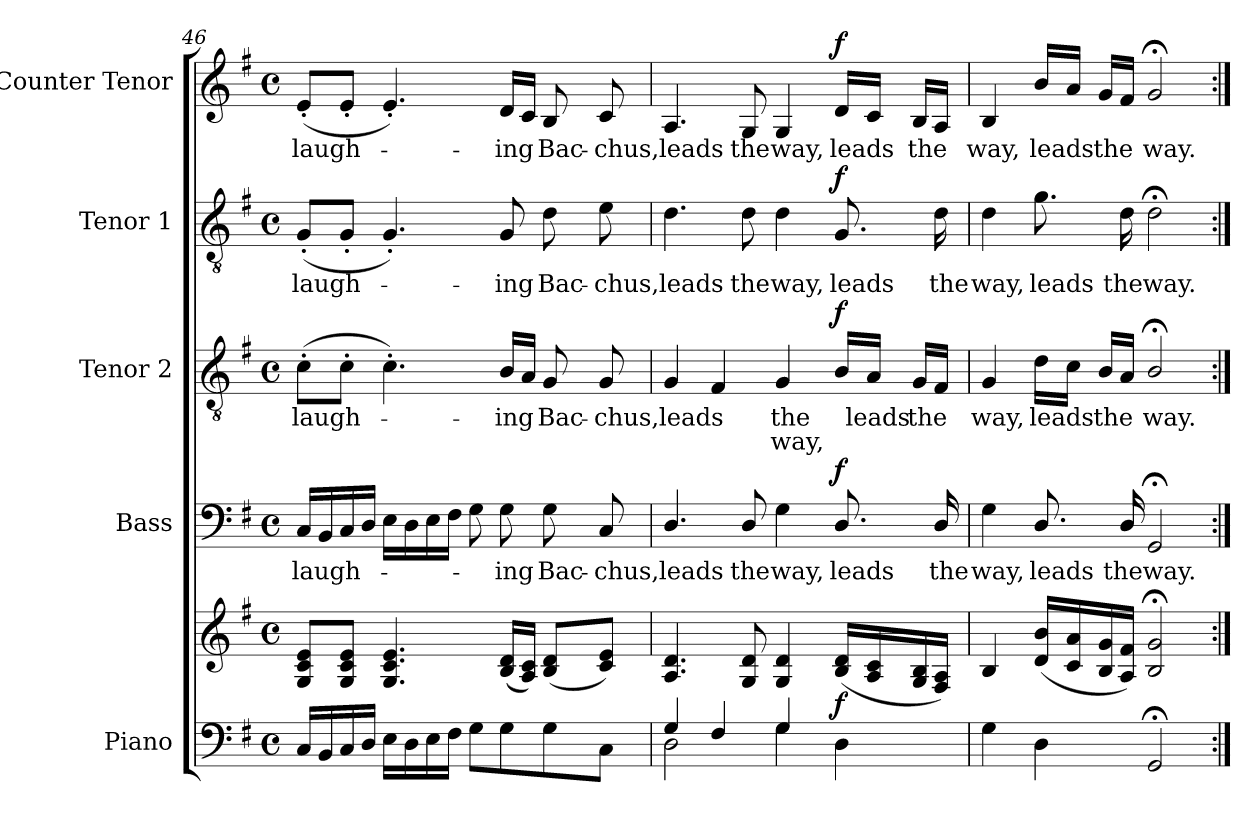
**kern	**kern	**dynam	**kern	**text	**dynam	**kern	**text	**text	**dynam	**kern	**text	**dynam	**kern	**text	**dynam
*part5	*part5	*part5	*part4	*part4	*part4	*part3	*part3	*part3	*part3	*part2	*part2	*part2	*part1	*part1	*part1
*staff6	*staff5	*staff5/6	*staff4	*staff4	*staff4	*staff3	*staff3	*staff3	*staff3	*staff2	*staff2	*staff2	*staff1	*staff1	*staff1
*I"Piano	*	*	*I"Bass	*	*	*I"Tenor 2	*	*	*	*I"Tenor 1	*	*	*I"Counter Tenor	*	*
*I'Pno.	*	*	*I'B.	*	*	*I'T2.	*	*	*	*I'T1.	*	*	*	*	*
!!LO:LB:g=z
*clefF4	*clefG2	*	*clefF4	*	*	*clefGv2	*	*	*	*clefGv2	*	*	*clefG2	*	*
*	*	*	*	*	*	*ITrd7c12	*	*	*	*ITrd7c12	*	*	*	*	*
*k[f#]	*k[f#]	*	*k[f#]	*	*	*k[f#]	*	*	*	*k[f#]	*	*	*k[f#]	*	*
*G:	*G:	*	*G:	*	*	*G:	*	*	*	*G:	*	*	*G:	*	*
*M4/4	*M4/4	*	*M4/4	*	*	*M4/4	*	*	*	*M4/4	*	*	*M4/4	*	*
*met(c)	*met(c)	*	*met(c)	*	*	*met(c)	*	*	*	*met(c)	*	*	*met(c)	*	*
=46	=46	=46	=46	=46	=46	=46	=46	=46	=46	=46	=46	=46	=46	=46	=46
!	!	!	!	!LO:LY:b:color=#000000	!	!	!	!	!	!	!	!	!	!	!
!	!	!	!	!	!	!	!LO:LY:b:color=#000000	!	!	!	!	!	!	!	!
!	!	!	!	!	!	!	!	!	!	!	!LO:LY:b:color=#000000	!	!	!	!
!	!	!	!	!	!	!	!	!	!	!	!	!	!	!LO:LY:b:color=#000000	!
16Ci/LL	8Gi/ 8ci 8eiL	.	16Ci/LL	laugh-	.	(8C'i\L	laugh-	.	.	(8GG'i/L	laugh-	.	(8e'i/L	laugh-	.
16BBi/	.	.	16BBi/	.	.	.	.	.	.	.	.	.	.	.	.
16Ci/	8Gi/ 8ci 8eiJ	.	16Ci/	.	.	8C'i\J	.	.	.	8GG'i/J	.	.	8e'i/J	.	.
16Di/JJ	.	.	16Di/JJ	.	.	.	.	.	.	.	.	.	.	.	.
16Ei\LL	4.Gi/ 4.ci 4.ei	.	16Ei\LL	.	.	4.C'i\)	.	.	.	4.GG'i/)	.	.	4.e'i/)	.	.
16Di\	.	.	16Di\	.	.	.	.	.	.	.	.	.	.	.	.
16Ei\	.	.	16Ei\	.	.	.	.	.	.	.	.	.	.	.	.
16F#i\JJ	.	.	16F#i\JJ	.	.	.	.	.	.	.	.	.	.	.	.
8Gi\L	.	.	8Gi\	.	.	.	.	.	.	.	.	.	.	.	.
!	!	!	!	!LO:LY:b:color=#000000	!	!	!	!	!	!	!	!	!	!	!
!	!	!	!	!	!	!	!LO:LY:b:color=#000000	!	!	!	!	!	!	!	!
!	!	!	!	!	!	!	!	!	!	!	!LO:LY:b:color=#000000	!	!	!	!
!	!	!	!	!	!	!	!	!	!	!	!	!	!	!LO:LY:b:color=#000000	!
8Gi\	(16Bi/ 16diLL	.	8Gi\	-ing	.	16BBi/LL	-ing	.	.	8GGi/	-ing	.	16di/LL	-ing	.
.	16Ai/ 16ciJJ)	.	.	.	.	16AAi/JJ	.	.	.	.	.	.	16ci/JJ	.	.
!	!	!	!	!LO:LY:b:color=#000000	!	!	!	!	!	!	!	!	!	!	!
!	!	!	!	!	!	!	!LO:LY:b:color=#000000	!	!	!	!	!	!	!	!
!	!	!	!	!	!	!	!	!	!	!	!LO:LY:b:color=#000000	!	!	!	!
!	!	!	!	!	!	!	!	!	!	!	!	!	!	!LO:LY:b:color=#000000	!
8Gi\	(8Bi/ 8diL	.	8Gi\	Bac-	.	8GGi/	Bac-	.	.	8Di\	Bac-	.	8Bi/	Bac-	.
!	!	!	!	!LO:LY:b:color=#000000	!	!	!	!	!	!	!	!	!	!	!
!	!	!	!	!	!	!	!LO:LY:b:color=#000000	!	!	!	!	!	!	!	!
!	!	!	!	!	!	!	!	!	!	!	!LO:LY:b:color=#000000	!	!	!	!
!	!	!	!	!	!	!	!	!	!	!	!	!	!	!LO:LY:b:color=#000000	!
8Ci\J	8ci/ 8eiJ)	.	8Ci/	-chus,	.	8GGi/	-chus,	.	.	8Ei\	-chus,	.	8ci/	-chus,	.
=47	=47	=47	=47	=47	=47	=47	=47	=47	=47	=47	=47	=47	=47	=47	=47
*^	*	*	*	*	*	*	*	*	*	*	*	*	*	*	*
!	!	!	!	!	!LO:LY:b:color=#000000	!	!	!	!	!	!	!	!	!	!	!
!	!	!	!	!	!	!	!	!LO:LY:b:color=#000000	!	!	!	!	!	!	!	!
!	!	!	!	!	!	!	!	!	!	!	!	!LO:LY:b:color=#000000	!	!	!	!
!	!	!	!	!	!	!	!	!	!	!	!	!	!	!	!LO:LY:b:color=#000000	!
4Gi/	2Di\	4.Ai/ 4.di	.	4.Di/	leads	.	4GGi/	leads	.	.	4.Di\	leads	.	4.Ai/	leads	.
4F#i/	.	.	.	.	.	.	4FF#i/	.	.	.	.	.	.	.	.	.
!	!	!	!	!	!LO:LY:b:color=#000000	!	!	!	!	!	!	!	!	!	!	!
!	!	!	!	!	!	!	!	!	!	!	!	!LO:LY:b:color=#000000	!	!	!	!
!	!	!	!	!	!	!	!	!	!	!	!	!	!	!	!LO:LY:b:color=#000000	!
.	.	8Gi/ 8di	.	8Di/	the	.	.	.	.	.	8Di\	the	.	8Gi/	the	.
!	!	!	!	!	!LO:LY:b:color=#000000	!	!	!	!	!	!	!	!	!	!	!
!	!	!	!	!	!	!	!	!LO:LY:b:color=#000000	!LO:LY:b:color=#000000	!	!	!	!	!	!	!
!	!	!	!	!	!	!	!	!	!	!	!	!LO:LY:b:color=#000000	!	!	!	!
!	!	!	!	!	!	!	!	!	!	!	!	!	!	!	!LO:LY:b:color=#000000	!
4Gi/	4Gi\	4Gi/ 4di	.	4Gi\	way,	.	4GGi/	the	way,	.	4Di\	way,	.	4Gi/	way,	.
!	!	!	!	!	!LO:LY:b:color=#000000	!	!	!	!	!	!	!	!	!	!	!
!	!	!	!	!	!	!	!	!	!	!	!	!LO:LY:b:color=#000000	!	!	!	!
!	!	!	!	!	!	!	!	!	!	!	!	!	!	!	!LO:LY:b:color=#000000	!
4ryy	4Di\	(16Bi/ 16diLL	f	8.Di/	leads	f	16BBi/LL	.	.	f	8.GGi/	leads	f	16di/LL	leads	f
!	!	!	!	!	!	!	!	!LO:LY:b:color=#000000	!	!	!	!	!	!	!	!
.	.	16Ai/ 16ci	.	.	.	.	16AAi/JJ	leads	.	.	.	.	.	16ci/JJ	.	.
!	!	!	!	!	!	!	!	!LO:LY:b:color=#000000	!	!	!	!	!	!	!	!
!	!	!	!	!	!	!	!	!	!	!	!	!	!	!	!LO:LY:b:color=#000000	!
.	.	16Gi/ 16Bi	.	.	.	.	16GGi/LL	the	.	.	.	.	.	16Bi/LL	the	.
!	!	!	!	!	!LO:LY:b:color=#000000	!	!	!	!	!	!	!	!	!	!	!
!	!	!	!	!	!	!	!	!	!	!	!	!LO:LY:b:color=#000000	!	!	!	!
.	.	16F#i/ 16AiJJ)	.	16Di/	the	.	16FF#i/JJ	.	.	.	16Di\	the	.	16Ai/JJ	.	.
*v	*v	*	*	*	*	*	*	*	*	*	*	*	*	*	*	*
=48	=48	=48	=48	=48	=48	=48	=48	=48	=48	=48	=48	=48	=48	=48	=48
!	!	!	!	!LO:LY:b:color=#000000	!	!	!	!	!	!	!	!	!	!	!
!	!	!	!	!	!	!	!LO:LY:b:color=#000000	!	!	!	!	!	!	!	!
!	!	!	!	!	!	!	!	!	!	!	!LO:LY:b:color=#000000	!	!	!	!
!	!	!	!	!	!	!	!	!	!	!	!	!	!	!LO:LY:b:color=#000000	!
4Gi\	4Bi/	.	4Gi\	way,	.	4GGi/	way,	.	.	4Di\	way,	.	4Bi/	way,	.
!	!	!	!	!LO:LY:b:color=#000000	!	!	!	!	!	!	!	!	!	!	!
!	!	!	!	!	!	!	!LO:LY:b:color=#000000	!	!	!	!	!	!	!	!
!	!	!	!	!	!	!	!	!	!	!	!LO:LY:b:color=#000000	!	!	!	!
!	!	!	!	!	!	!	!	!	!	!	!	!	!	!LO:LY:b:color=#000000	!
4Di\	(16di/ 16biLL	.	8.Di/	leads	.	16Di\LL	leads	.	.	8.Gi\	leads	.	16bi/LL	leads	.
.	16ci/ 16ai	.	.	.	.	16Ci\JJ	.	.	.	.	.	.	16ai/JJ	.	.
!	!	!	!	!	!	!	!LO:LY:b:color=#000000	!	!	!	!	!	!	!	!
!	!	!	!	!	!	!	!	!	!	!	!	!	!	!LO:LY:b:color=#000000	!
.	16Bi/ 16gi	.	.	.	.	16BBi/LL	the	.	.	.	.	.	16gi/LL	the	.
!	!	!	!	!LO:LY:b:color=#000000	!	!	!	!	!	!	!	!	!	!	!
!	!	!	!	!	!	!	!	!	!	!	!LO:LY:b:color=#000000	!	!	!	!
.	16Ai/ 16f#iJJ)	.	16Di/	the	.	16AAi/JJ	.	.	.	16Di\	the	.	16f#i/JJ	.	.
!	!	!	!	!LO:LY:b:color=#000000	!	!	!	!	!	!	!	!	!	!	!
!	!	!	!	!	!	!	!LO:LY:b:color=#000000	!	!	!	!	!	!	!	!
!	!	!	!	!	!	!	!	!	!	!	!LO:LY:b:color=#000000	!	!	!	!
!	!	!	!	!	!	!	!	!	!	!	!	!	!	!LO:LY:b:color=#000000	!
2GG;i/	2Bi/; 2gi;	.	2GG;i/	way.	.	2BB;i/	way.	.	.	2D;i\	way.	.	2g;i/	way.	.
=:|!	=:|!	=:|!	=:|!	=:|!	=:|!	=:|!	=:|!	=:|!	=:|!	=:|!	=:|!	=:|!	=:|!	=:|!	=:|!
*-	*-	*-	*-	*-	*-	*-	*-	*-	*-	*-	*-	*-	*-	*-	*-
